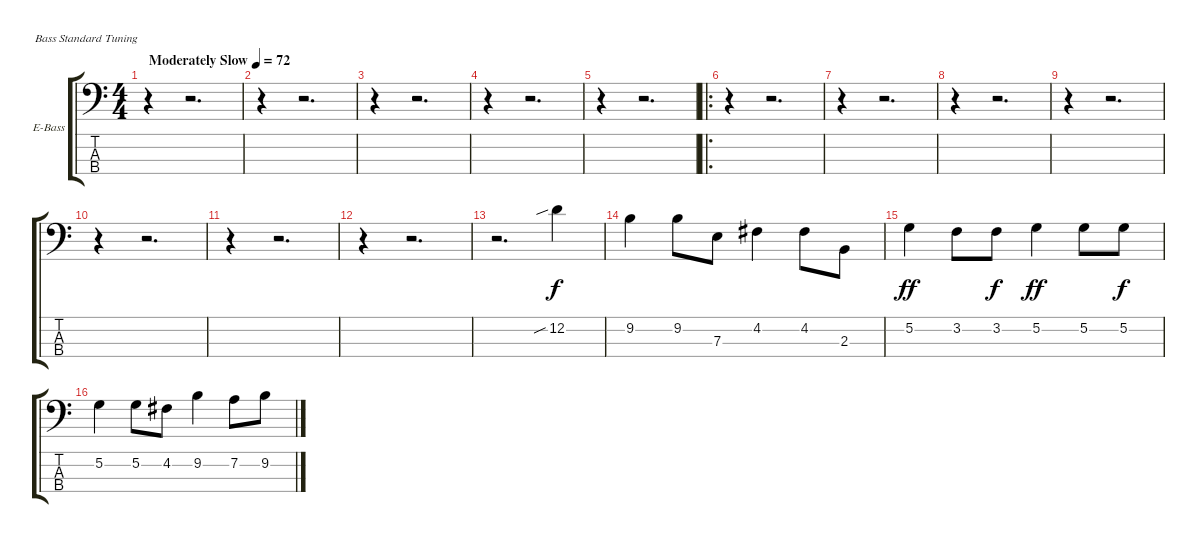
\bracketExtendMode groupsimilarinstruments
\firstSystemTrackNameOrientation horizontal
\otherSystemsTrackNameOrientation horizontal
\track ("±´Ë¾" "E-Bass") {instrument electricbassfinger}
\staff {score tabs}
\tuning (G2 D2 A1 E1)
\ts (4 4)
\beaming (8 2 2 2 2)
\tempo (72 "Moderately Slow")
\clef f4
\ks c
r.4{dy f instrument electricbassfinger} r.2{d} |
r.4 r.2{d} |
r.4 r.2{d} |
r.4 r.2{d} |
r.4 r.2{d} |
\ro
r.4 r.2{d} |
r.4 r.2{d} |
r.4 r.2{d} |
r.4 r.2{d} |
r.4 r.2{d} |
r.4 r.2{d} |
r.4 r.2{d} |
r.2{d txt ""} 12.2{sib}.4 |
9.2.4 9.2.8 7.3.8 4.2.4 4.2.8 2.3.8 |
5.2.4{dy ff} 3.2.8 3.2.8{dy f} 5.2.4{dy ff} 5.2.8 5.2.8{dy f} |
5.2.4 5.2.8 4.2.8 9.2.4 7.2.8 9.2.8
